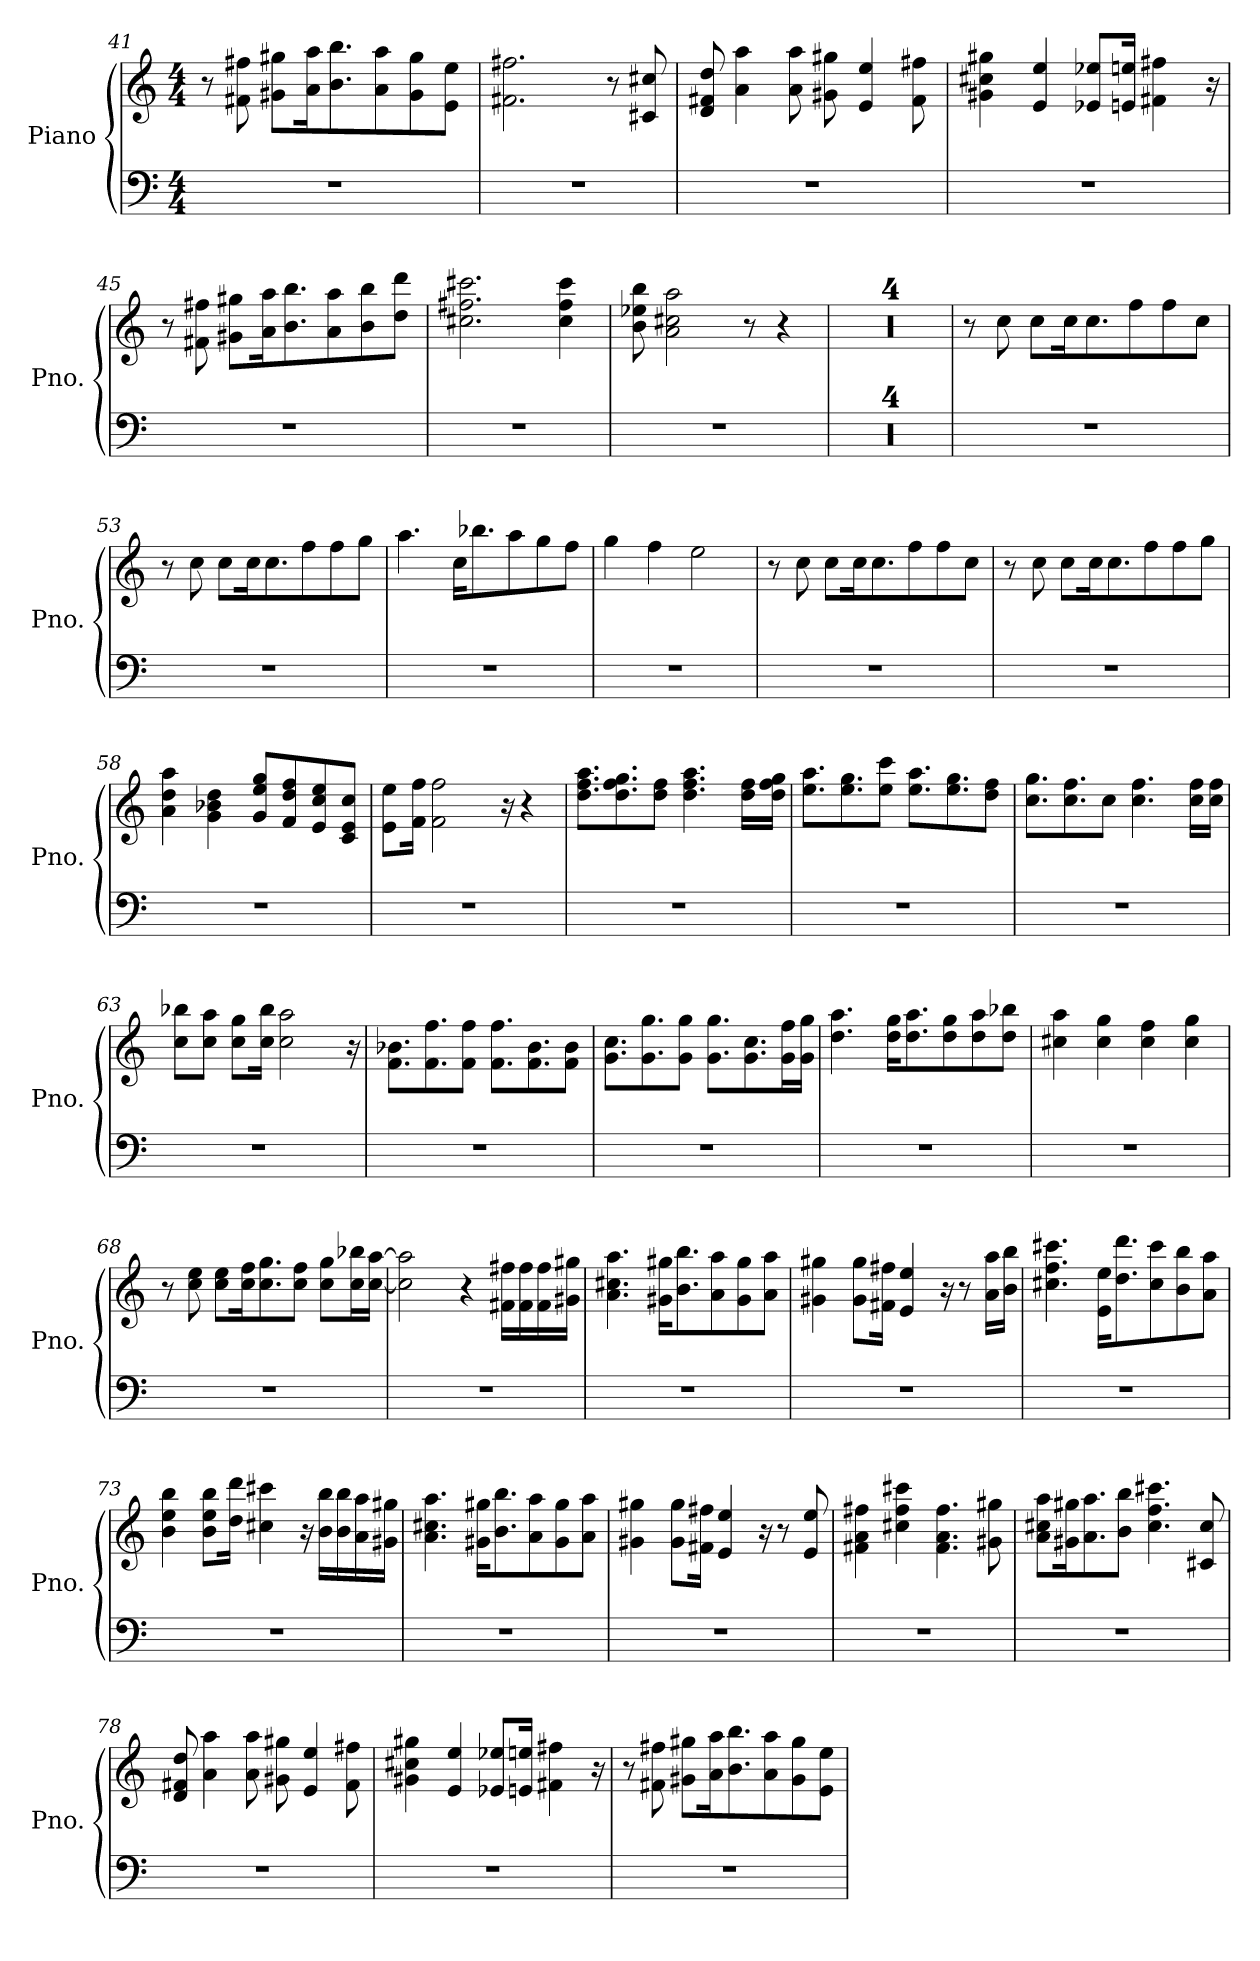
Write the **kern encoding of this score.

**kern	**kern
*part1	*part1
*staff2	*staff1
*I"Piano	*
*I'Pno.	*
!!LO:LB:g=z
*clefF4	*clefG2
*k[]	*k[]
*M4/4	*M4/4
=41	=41
1r	8r
.	8f#X\ 8ff#X\
.	8g#X\ 8gg#X\L
.	16a\ 16aa\K
.	8.b\ 8.bb\
.	8a\ 8aa\
.	8g#\ 8gg#\
.	8e\ 8ee\J
=42	=42
1r	2.f#X\ 2.ff#X\
.	8r
.	8c#X/ 8cc#X/
=43	=43
1r	8d/ 8f#X/ 8dd/
.	4a\ 4aa\
.	8a\ 8aa\
.	8g#X\ 8gg#X\
.	4e/ 4ee/
.	8f#\ 8ff#X\
=44	=44
1r	4g#X\ 4cc#X\ 4gg#X\
.	4e/ 4ee/
.	8e-X/ 8ee-X/L
.	16en/ 16een/Jk
.	4f#X\ 4ff#X\
.	16r
!!LO:PB:g=z
=45	=45
1r	8r
.	8f#X\ 8ff#X\
.	8g#X\ 8gg#X\L
.	16a\ 16aa\K
.	8.b\ 8.bb\
.	8a\ 8aa\
.	8b\ 8bb\
.	8dd\ 8ddd\J
=46	=46
1r	2.cc#X\ 2.ff#X\ 2.ccc#X\
.	4cc#\ 4ff#\ 4ccc#\
=47	=47
1r	8b\ 8ee-X\ 8bb\
.	2a\ 2cc#X\ 2aa\
.	8r
.	4r
=48	=48
1r	1r
=49	=49
1r	1r
=50	=50
1r	1r
=51	=51
1r	1r
!!LO:LB:g=z
=52	=52
1r	8r
.	8cc\
.	8cc\L
.	16cc\K
.	8.cc\
.	8ff\
.	8ff\
.	8cc\J
=53	=53
1r	8r
.	8cc\
.	8cc\L
.	16cc\K
.	8.cc\
.	8ff\
.	8ff\
.	8gg\J
=54	=54
1r	4.aa\
.	16cc\KL
.	8.bb-X\
.	8aa\
.	8gg\
.	8ff\J
=55	=55
1r	4gg\
.	4ff\
.	2ee\
=56	=56
1r	8r
.	8cc\
.	8cc\L
.	16cc\K
.	8.cc\
.	8ff\
.	8ff\
.	8cc\J
!!LO:LB:g=z
=57	=57
1r	8r
.	8cc\
.	8cc\L
.	16cc\K
.	8.cc\
.	8ff\
.	8ff\
.	8gg\J
=58	=58
1r	4a\ 4dd\ 4aa\
.	4g\ 4b-X\ 4dd\
.	8g/ 8ee/ 8gg/L
.	8f/ 8dd/ 8ff/
.	8e/ 8cc/ 8ee/
.	8c/ 8e/ 8cc/J
=59	=59
1r	8e\ 8ee\L
.	16f\ 16ff\Jk
.	2f\ 2ff\
.	16r
.	4r
=60	=60
1r	8.dd\ 8.ff\ 8.aa\L
.	8.dd\ 8.ff\ 8.gg\
.	8dd\ 8ff\J
.	4.dd\ 4.ff\ 4.aa\
.	16dd\ 16ff\LL
.	16dd\ 16ff\ 16gg\JJ
=61	=61
1r	8.ee\ 8.aa\L
.	8.ee\ 8.gg\
.	8ee\ 8ccc\J
.	8.ee\ 8.aa\L
.	8.ee\ 8.gg\
.	8dd\ 8ff\J
!!LO:LB:g=z
=62	=62
1r	8.cc\ 8.gg\L
.	8.cc\ 8.ff\
.	8cc\J
.	4.cc\ 4.ff\
.	16cc\ 16ff\LL
.	16cc\ 16ff\JJ
=63	=63
1r	8cc\ 8bb-X\L
.	8cc\ 8aa\J
.	8cc\ 8gg\L
.	16cc\ 16bb-\Jk
.	2cc\ 2aa\
.	16r
=64	=64
1r	8.f\ 8.b-X\L
.	8.f\ 8.ff\
.	8f\ 8ff\J
.	8.f\ 8.ff\L
.	8.f\ 8.b-\
.	8f\ 8b-\J
=65	=65
1r	8.g\ 8.cc\L
.	8.g\ 8.gg\
.	8g\ 8gg\J
.	8.g\ 8.gg\L
.	8.g\ 8.cc\
.	16g\ 16ff\L
.	16g\ 16gg\JJ
!!LO:LB:g=z
=66	=66
1r	4.dd\ 4.aa\
.	16dd\ 16gg\KL
.	8.dd\ 8.aa\
.	8dd\ 8gg\
.	8dd\ 8aa\
.	8dd\ 8bb-X\J
=67	=67
1r	4cc#X\ 4aa\
.	4cc#\ 4gg\
.	4cc#\ 4ff\
.	4cc#\ 4gg\
=68	=68
1r	8r
.	8cc\ 8ee\
.	8cc\ 8ee\L
.	16cc\ 16ff\K
.	8.cc\ 8.gg\
.	8cc\ 8ff\J
.	8cc\ 8gg\L
.	16cc\ 16bb-X\L
.	[16cc\ [16aa\JJ
=69	=69
1r	2cc\] 2aa\]
.	4r
.	16f#X\ 16ff#X\LL
.	16f#\ 16ff#\
.	16f#\ 16ff#\
.	16g#X\ 16gg#X\JJ
!!LO:PB:g=z
=70	=70
1r	4.a\ 4.cc#X\ 4.aa\
.	16g#X\ 16gg#X\KL
.	8.b\ 8.bb\
.	8a\ 8aa\
.	8g#\ 8gg#\
.	8a\ 8aa\J
=71	=71
1r	4g#X\ 4gg#X\
.	8g#\ 8gg#\L
.	16f#X\ 16ff#X\Jk
.	4e/ 4ee/
.	16r
.	8r
.	16a\ 16aa\LL
.	16b\ 16bb\JJ
=72	=72
1r	4.cc#X\ 4.ff\ 4.ccc#X\
.	16e\ 16ee\KL
.	8.dd\ 8.ddd\
.	8cc#\ 8ccc#\
.	8b\ 8bb\
.	8a\ 8aa\J
!!LO:LB:g=z
=73	=73
1r	4b\ 4ee\ 4bb\
.	8b\ 8ee\ 8bb\L
.	16dd\ 16ddd\Jk
.	4cc#X\ 4ccc#X\
.	16r
.	16b\ 16bb\LL
.	16b\ 16bb\
.	16a\ 16aa\
.	16g#X\ 16gg#X\JJ
=74	=74
1r	4.a\ 4.cc#X\ 4.aa\
.	16g#X\ 16gg#X\KL
.	8.b\ 8.bb\
.	8a\ 8aa\
.	8g#\ 8gg#\
.	8a\ 8aa\J
=75	=75
1r	4g#X\ 4gg#X\
.	8g#\ 8gg#\L
.	16f#X\ 16ff#X\Jk
.	4e/ 4ee/
.	16r
.	8r
.	8e/ 8ee/
=76	=76
1r	4f#X\ 4a\ 4ff#X\
.	4cc#X\ 4ff#\ 4ccc#X\
.	4.f#\ 4.a\ 4.ff#\
.	8g#X\ 8gg#X\
!!LO:LB:g=z
=77	=77
1r	8a\ 8cc#X\ 8aa\L
.	16g#X\ 16gg#X\K
.	8.a\ 8.aa\
.	8b\ 8bb\J
.	4.cc#\ 4.ff\ 4.ccc#X\
.	8c#X/ 8cc#/
=78	=78
1r	8d/ 8f#X/ 8dd/
.	4a\ 4aa\
.	8a\ 8aa\
.	8g#X\ 8gg#X\
.	4e/ 4ee/
.	8f#\ 8ff#X\
=79	=79
1r	4g#X\ 4cc#X\ 4gg#X\
.	4e/ 4ee/
.	8e-X/ 8ee-X/L
.	16en/ 16een/Jk
.	4f#X\ 4ff#X\
.	16r
!!LO:LB:g=z
=80	=80
1r	8r
.	8f#X\ 8ff#X\
.	8g#X\ 8gg#X\L
.	16a\ 16aa\K
.	8.b\ 8.bb\
.	8a\ 8aa\
.	8g#\ 8gg#\
.	8e\ 8ee\J
=	=
*-	*-
